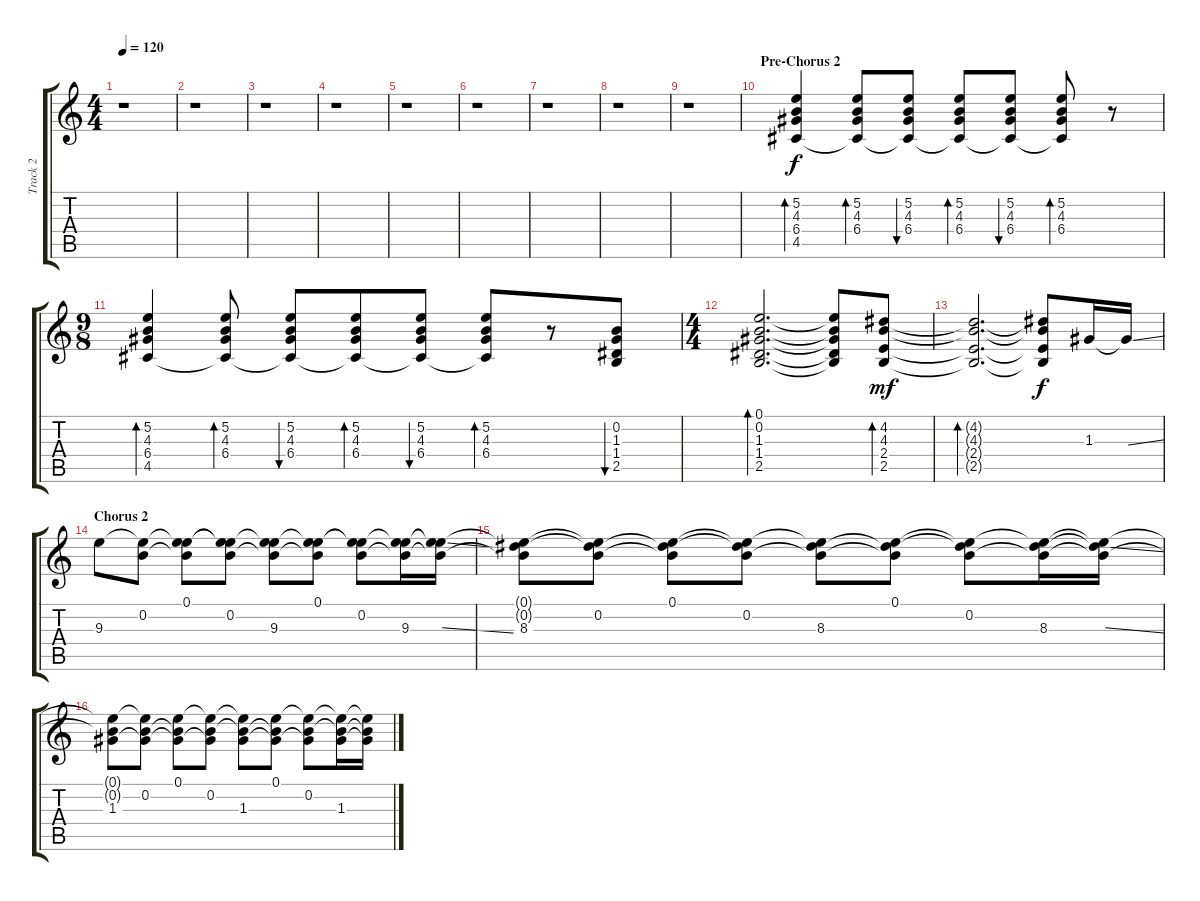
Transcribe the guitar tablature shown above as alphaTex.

\track ("Track 2" "Track 2") {instrument overdrivenguitar}
\staff {score tabs}
\tuning (E4 B3 G3 D3 A2 E2) {hide}
\ts (4 4)
\tempo 120
\clef g2
\ks c
r.1{dy f} |
r.1 |
r.1 |
r.1 |
r.1 |
r.1 |
r.1 |
r.1 |
r.1 |
\section ("" "Pre-Chorus 2")
(5.2 4.3 6.4 4.5).4{bd 120} (5.2 4.3 6.4 4.5{t}).8{bd 120} (5.2 4.3 6.4 4.5{t}).8{bu 120} (5.2 4.3 6.4 4.5{t}).8{bd 120} (5.2 4.3 6.4 4.5{t}).8{bu 120} (5.2 4.3 6.4 4.5{t}).8{bd 120} r.8 |
\ts (9 8)
(5.2 4.3 6.4 4.5).4{bd 120} (5.2 4.3 6.4 4.5{t}).8{bd 120} (5.2 4.3 6.4 4.5{t}).8{bu 120} (5.2 4.3 6.4 4.5{t}).8{bd 120} (5.2 4.3 6.4 4.5{t}).8{bu 120} (5.2 4.3 6.4 4.5{t}).8{bd 120} r.8 (0.2 1.3 1.4 2.5).8{bu 120} |
\ts (4 4)
(0.1 0.2 1.3 1.4 2.5).2{d bd 120} (0.1{t} 0.2{t} 1.3{t} 1.4{t} 2.5{t}).8 (4.2 4.3 2.4 2.5).8{bd 120 dy mf} |
(4.2{t} 4.3{t} 2.4{t} 2.5{t}).2{d bd 120} (4.2{t} 4.3{t} 2.4{t} 2.5{t}).8{dy f} 1.3.16 1.3{ss t}.16 |
\section ("" "Chorus 2")
9.3.8 (0.2 9.3{t}).8 (0.1 0.2{t} 9.3{t}).8 (0.1{t} 0.2 9.3{t}).8 (0.1{t} 0.2{t} 9.3).8 (0.1 0.2{t} 9.3{t}).8 (0.1{t} 0.2 9.3{t}).8 (0.1{t} 0.2{t} 9.3).16 (0.1{t} 0.2{t} 9.3{ss t}).16 |
(0.1{t} 0.2{t} 8.3).8 (0.1{t} 0.2 8.3{t}).8 (0.1 0.2{t} 8.3{t}).8 (0.1{t} 0.2 8.3{t}).8 (0.1{t} 0.2{t} 8.3).8 (0.1 0.2{t} 8.3{t}).8 (0.1{t} 0.2 8.3{t}).8 (0.1{t} 0.2{t} 8.3).16 (0.1{t} 0.2{t} 8.3{ss t}).16 |
(0.1{t} 0.2{t} 1.3).8 (0.1{t} 0.2 1.3{t}).8 (0.1 0.2{t} 1.3{t}).8 (0.1{t} 0.2 1.3{t}).8 (0.1{t} 0.2{t} 1.3).8 (0.1 0.2{t} 1.3{t}).8 (0.1{t} 0.2 1.3{t}).8 (0.1{t} 0.2{t} 1.3).16 (0.1{t} 0.2{t} 1.3{ss t}).16
